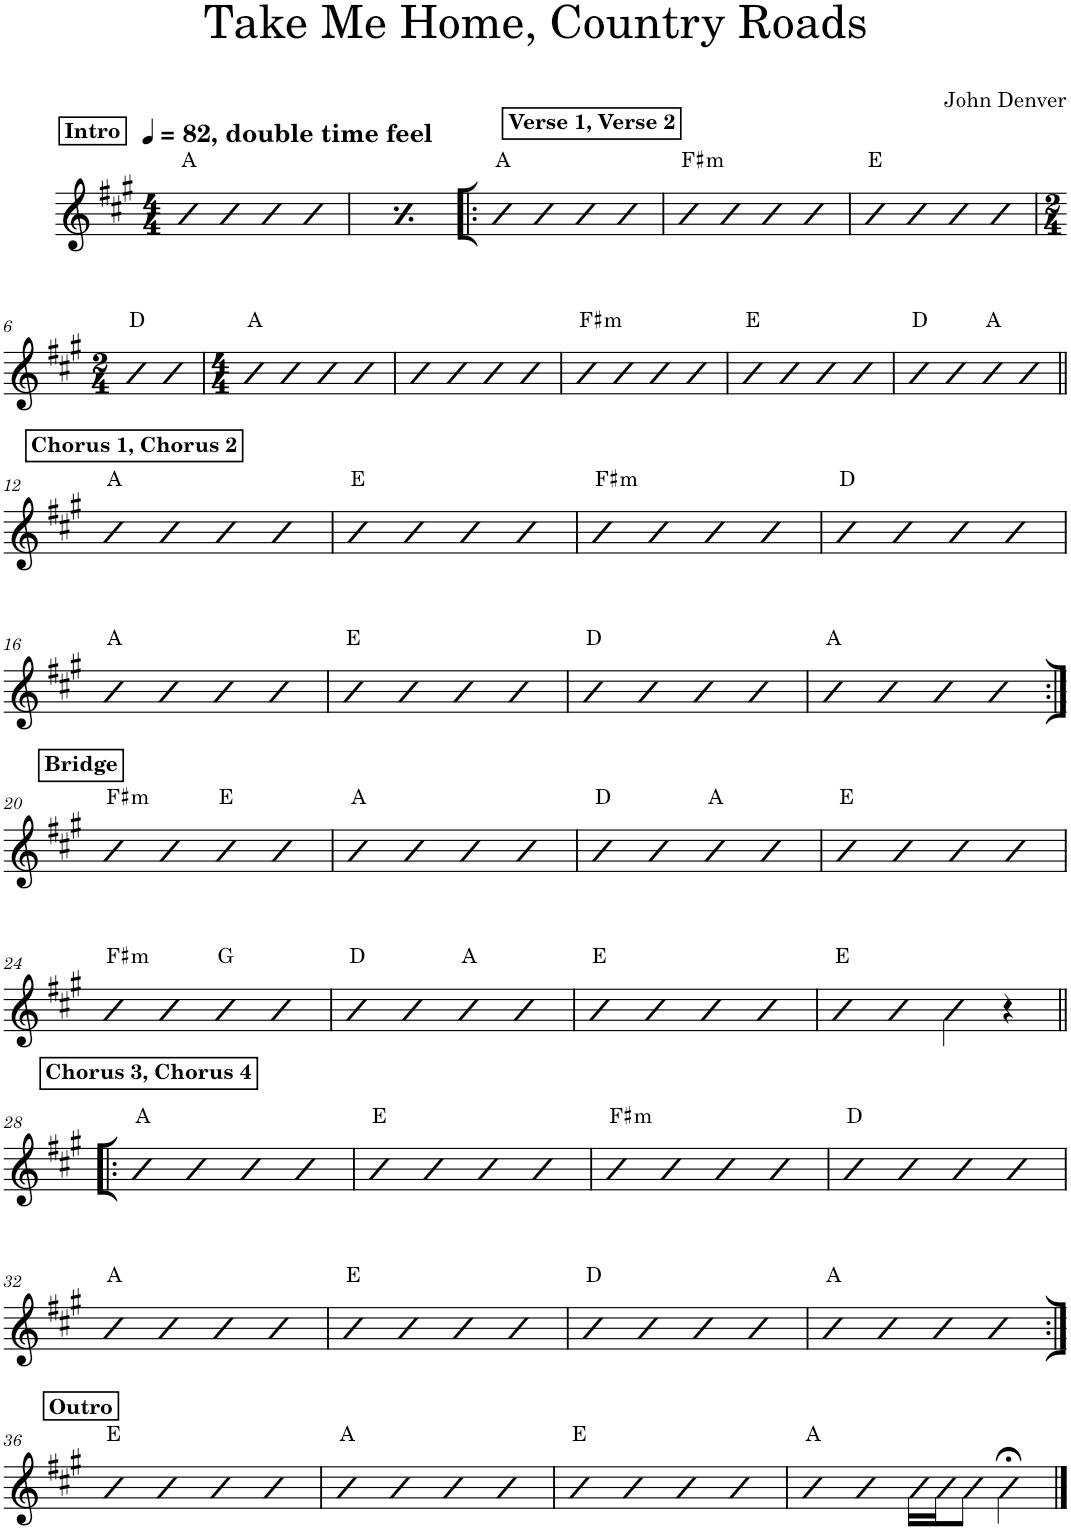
**kern	**harte
*part1	*part1
*staff1	*
*I"Piano	*
*I'Pno.	*
*clefG2	*
*k[f#c#g#]	*
*M4/4	*
*MM82	*
!!LO:REH:place=s1:a:B:cj:t=Intro
=1	=1
!LO:TX:a:B:t=, double time feel	!
4b	A:maj
4b	.
4b	.
4b	.
=2	=2
!!LO:REH:place=s1:a:B:cj:t=Intro
*MM82	*
!LO:TX:a:B:t=, double time feel	!
4b	A:maj
4b	.
4b	.
4b	.
!!LO:REH:place=s1:a:B:cj:t=Verse 1, Verse 2
=3!|:	=3!|:
4b	A:maj
4b	.
4b	.
4b	.
=4	=4
!	!LO:H:kt=m
4b	F#:min
4b	.
4b	.
4b	.
=5	=5
4b	E:maj
4b	.
4b	.
4b	.
!!LO:LB:g=z
=6	=6
*M2/4	*
4b	D:maj
4b	.
=7	=7
*M4/4	*
4b	A:maj
4b	.
4b	.
4b	.
=8	=8
4b	.
4b	.
4b	.
4b	.
=9	=9
!	!LO:H:kt=m
4b	F#:min
4b	.
4b	.
4b	.
=10	=10
4b	E:maj
4b	.
4b	.
4b	.
=11	=11
4b	D:maj
4b	.
4b	A:maj
4b	.
!!LO:LB:g=z
!!LO:REH:place=s1:a:B:cj:t=Chorus 1, Chorus 2
=12||	=12||
4b	A:maj
4b	.
4b	.
4b	.
=13	=13
4b	E:maj
4b	.
4b	.
4b	.
=14	=14
!	!LO:H:kt=m
4b	F#:min
4b	.
4b	.
4b	.
=15	=15
4b	D:maj
4b	.
4b	.
4b	.
!!LO:LB:g=z
=16	=16
4b	A:maj
4b	.
4b	.
4b	.
=17	=17
4b	E:maj
4b	.
4b	.
4b	.
=18	=18
4b	D:maj
4b	.
4b	.
4b	.
=19	=19
4b	A:maj
4b	.
4b	.
4b	.
!!LO:LB:g=z
!!LO:REH:place=s1:a:B:cj:t=Bridge
=20:|!	=20:|!
!	!LO:H:kt=m
4b	F#:min
4b	.
4b	E:maj
4b	.
=21	=21
4b	A:maj
4b	.
4b	.
4b	.
=22	=22
4b	D:maj
4b	.
4b	A:maj
4b	.
=23	=23
4b	E:maj
4b	.
4b	.
4b	.
!!LO:LB:g=z
=24	=24
!	!LO:H:kt=m
4b	F#:min
4b	.
4b	G:maj
4b	.
=25	=25
4b	D:maj
4b	.
4b	A:maj
4b	.
=26	=26
4b	E:maj
4b	.
4b	.
4b	.
=27	=27
4b	E:maj
4b	.
4b\	.
4r	.
!!LO:LB:g=z
!!LO:REH:place=s1:a:B:cj:t=Chorus 3, Chorus 4
=28!|:	=28!|:
4b	A:maj
4b	.
4b	.
4b	.
=29	=29
4b	E:maj
4b	.
4b	.
4b	.
=30	=30
!	!LO:H:kt=m
4b	F#:min
4b	.
4b	.
4b	.
=31	=31
4b	D:maj
4b	.
4b	.
4b	.
!!LO:LB:g=z
=32	=32
4b	A:maj
4b	.
4b	.
4b	.
=33	=33
4b	E:maj
4b	.
4b	.
4b	.
=34	=34
4b	D:maj
4b	.
4b	.
4b	.
=35	=35
4b	A:maj
4b	.
4b	.
4b	.
!!LO:LB:g=z
!!LO:REH:place=s1:a:B:cj:t=Outro
=36:|!	=36:|!
4b	E:maj
4b	.
4b	.
4b	.
=37	=37
4b	A:maj
4b	.
4b	.
4b	.
=38	=38
4b	E:maj
4b	.
4b	.
4b	.
=39	=39
4b	A:maj
4b	.
16b\LL	.
16b\J	.
8b\J	.
4b;<\	.
==	==
*-	*-
